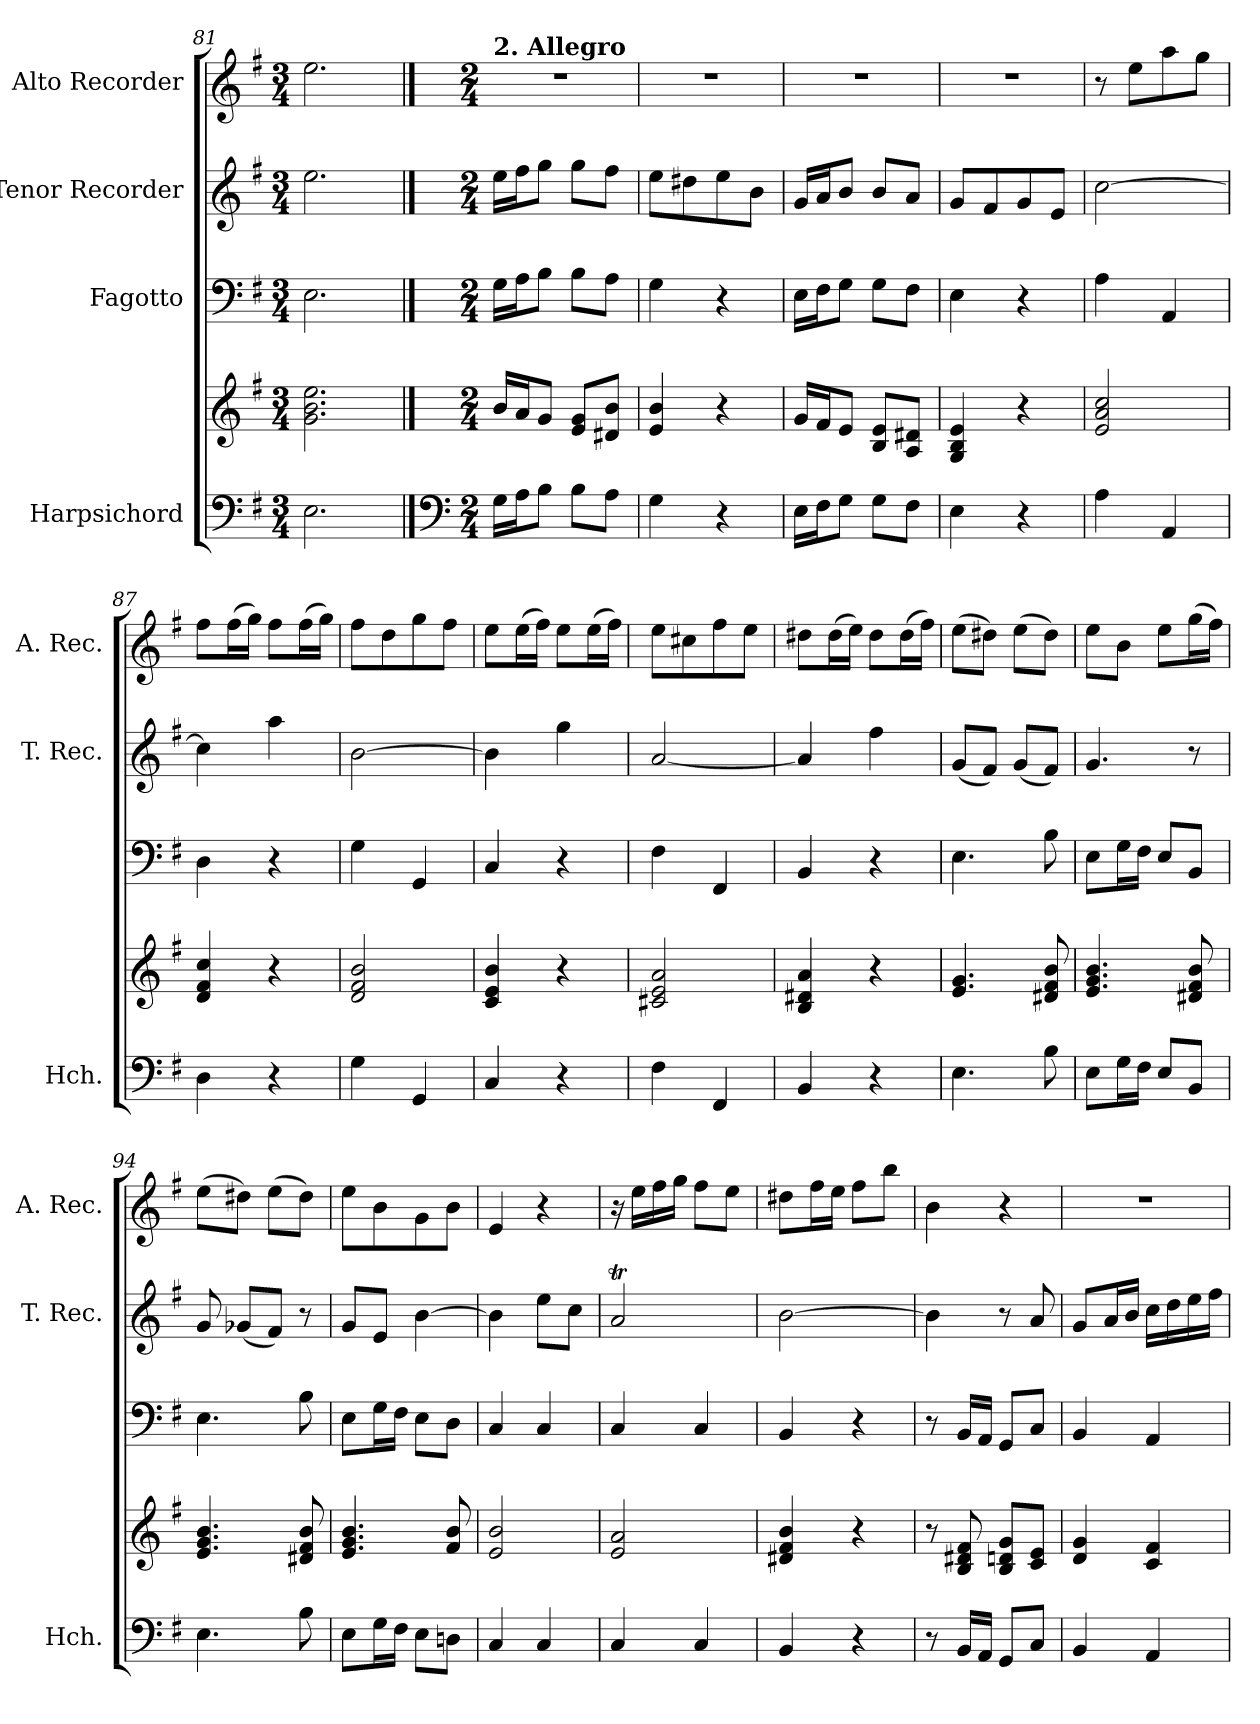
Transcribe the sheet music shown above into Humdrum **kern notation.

**kern	**kern	**kern	**kern	**kern
*part4	*part4	*part3	*part2	*part1
*staff5	*staff4	*staff3	*staff2	*staff1
*I"Harpsichord	*	*I"Fagotto	*I"Tenor Recorder	*I"Alto Recorder
*I'Hch.	*	*	*I'T. Rec.	*I'A. Rec.
*clefF4	*clefG2	*clefF4	*clefG2	*clefG2
*k[f#]	*k[f#]	*k[f#]	*k[f#]	*k[f#]
*M3/4	*M3/4	*M3/4	*M3/4	*M3/4
=81	=81	=81	=81	=81
2.E\	2.g\ 2.b\ 2.ee\	2.E\	2.ee\	2.ee\
!!LO:LB:g=z
==82	==82	==82	==82	==82
*clefF4	*	*	*	*
*M2/4	*M2/4	*M2/4	*M2/4	*M2/4
*	*	*	*	*MM120
!	!	!	!	!LO:TX:a:B:t=2. Allegro
16G\LL	16b/LL	16G\LL	16ee\LL	2r
16A\J	16a/J	16A\J	16ff#\J	.
8B\J	8g/J	8B\J	8gg\J	.
8B\L	8e/ 8g/L	8B\L	8gg\L	.
8A\J	8d#X/ 8b/J	8A\J	8ff#\J	.
=83	=83	=83	=83	=83
4G\	4e/ 4b/	4G\	8ee\L	2r
.	.	.	8dd#X\	.
4r	4r	4r	8ee\	.
.	.	.	8b\J	.
=84	=84	=84	=84	=84
16E\LL	16g/LL	16E\LL	16g/LL	2r
16F#\J	16f#/J	16F#\J	16a/J	.
8G\J	8e/J	8G\J	8b/J	.
8G\L	8B/ 8e/L	8G\L	8b/L	.
8F#\J	8A/ 8d#X/J	8F#\J	8a/J	.
=85	=85	=85	=85	=85
4E\	4G/ 4B/ 4e/	4E\	8g/L	2r
.	.	.	8f#/	.
4r	4r	4r	8g/	.
.	.	.	8e/J	.
=86	=86	=86	=86	=86
4A\	2e/ 2a/ 2cc/	4A\	[2cc\	8r
.	.	.	.	8ee\L
4AA/	.	4AA/	.	8aa\
.	.	.	.	8gg\J
=87	=87	=87	=87	=87
4D\	4d/ 4f#/ 4cc/	4D\	4cc\]	8ff#\L
.	.	.	.	(>16ff#\L
.	.	.	.	16gg\JJ)
4r	4r	4r	4aa\	8ff#\L
.	.	.	.	(>16ff#\L
.	.	.	.	16gg\JJ)
=88	=88	=88	=88	=88
4G\	2d/ 2f#/ 2b/	4G\	[2b\	8ff#\L
.	.	.	.	8dd\
4GG/	.	4GG/	.	8gg\
.	.	.	.	8ff#\J
=89	=89	=89	=89	=89
4C/	4c/ 4e/ 4b/	4C/	4b\]	8ee\L
.	.	.	.	(>16ee\L
.	.	.	.	16ff#\JJ)
4r	4r	4r	4gg\	8ee\L
.	.	.	.	(>16ee\L
.	.	.	.	16ff#\JJ)
=90	=90	=90	=90	=90
4F#\	2c#X/ 2e/ 2a/	4F#\	[2a/	8ee\L
.	.	.	.	8cc#X\
4FF#/	.	4FF#/	.	8ff#\
.	.	.	.	8ee\J
=91	=91	=91	=91	=91
4BB/	4B/ 4d#X/ 4a/	4BB/	4a/]	8dd#X\L
.	.	.	.	(>16dd#\L
.	.	.	.	16ee\JJ)
4r	4r	4r	4ff#\	8dd#\L
.	.	.	.	(>16dd#\L
.	.	.	.	16ff#\JJ)
!!LO:LB:g=z
=92	=92	=92	=92	=92
4.E\	4.e/ 4.g/	4.E\	(8g/L	(>8ee\L
.	.	.	8f#/J)	8dd#X\J)
.	.	.	(8g/L	(>8ee\L
8B\	8d#X/ 8f#/ 8b/	8B\	8f#/J)	8dd#\J)
=93	=93	=93	=93	=93
8E\L	4.e/ 4.g/ 4.b/	8E\L	4.g/	8ee\L
16G\L	.	16G\L	.	8b\J
16F#\JJ	.	16F#\JJ	.	.
8E/L	.	8E/L	.	8ee\L
8BB/J	8d#X/ 8f#/ 8b/	8BB/J	8r	(>16gg\L
.	.	.	.	16ff#\JJ)
=94	=94	=94	=94	=94
4.E\	4.e/ 4.g/ 4.b/	4.E\	8g/	(>8ee\L
.	.	.	(8g-X/L	8dd#X\J)
.	.	.	8f#/J)	(>8ee\L
8B\	8d#X/ 8f#/ 8b/	8B\	8r	8dd#\J)
=95	=95	=95	=95	=95
8E\L	4.e/ 4.g/ 4.b/	8E\L	8g/L	8ee\L
16G\L	.	16G\L	8e/J	8b\
16F#\JJ	.	16F#\JJ	.	.
8E\L	.	8E\L	[4b\	8g\
8Dn\J	8f#/ 8b/	8D\J	.	8b\J
=96	=96	=96	=96	=96
4C/	2e/ 2b/	4C/	4b\]	4e/
4C/	.	4C/	8ee\L	4r
.	.	.	8cc\J	.
=97	=97	=97	=97	=97
4C/	2e/ 2a/	4C/	2aT/	16r
.	.	.	.	16ee\LL
.	.	.	.	16ff#\
.	.	.	.	16gg\JJ
4C/	.	4C/	.	8ff#\L
.	.	.	.	8ee\J
=98	=98	=98	=98	=98
4BB/	4d#X/ 4f#/ 4b/	4BB/	[2b\	8dd#X\L
.	.	.	.	16ff#\L
.	.	.	.	16ee\JJ
4r	4r	4r	.	8ff#\L
.	.	.	.	8bb\J
=99	=99	=99	=99	=99
8r	8r	8r	4b\]	4b\
16BB/LL	8B/ 8d#X/ 8f#/	16BB/LL	.	.
16AA/JJ	.	16AA/JJ	.	.
8GG/L	8B/ 8dn/ 8g/L	8GG/L	8r	4r
8C/J	8c/ 8e/J	8C/J	8a/	.
=100	=100	=100	=100	=100
4BB/	4d/ 4g/	4BB/	8g/L	2r
.	.	.	16a/L	.
.	.	.	16b/JJ	.
4AA/	4c/ 4f#/	4AA/	16cc\LL	.
.	.	.	16dd\	.
.	.	.	16ee\	.
.	.	.	16ff#\JJ	.
=	=	=	=	=
*-	*-	*-	*-	*-
